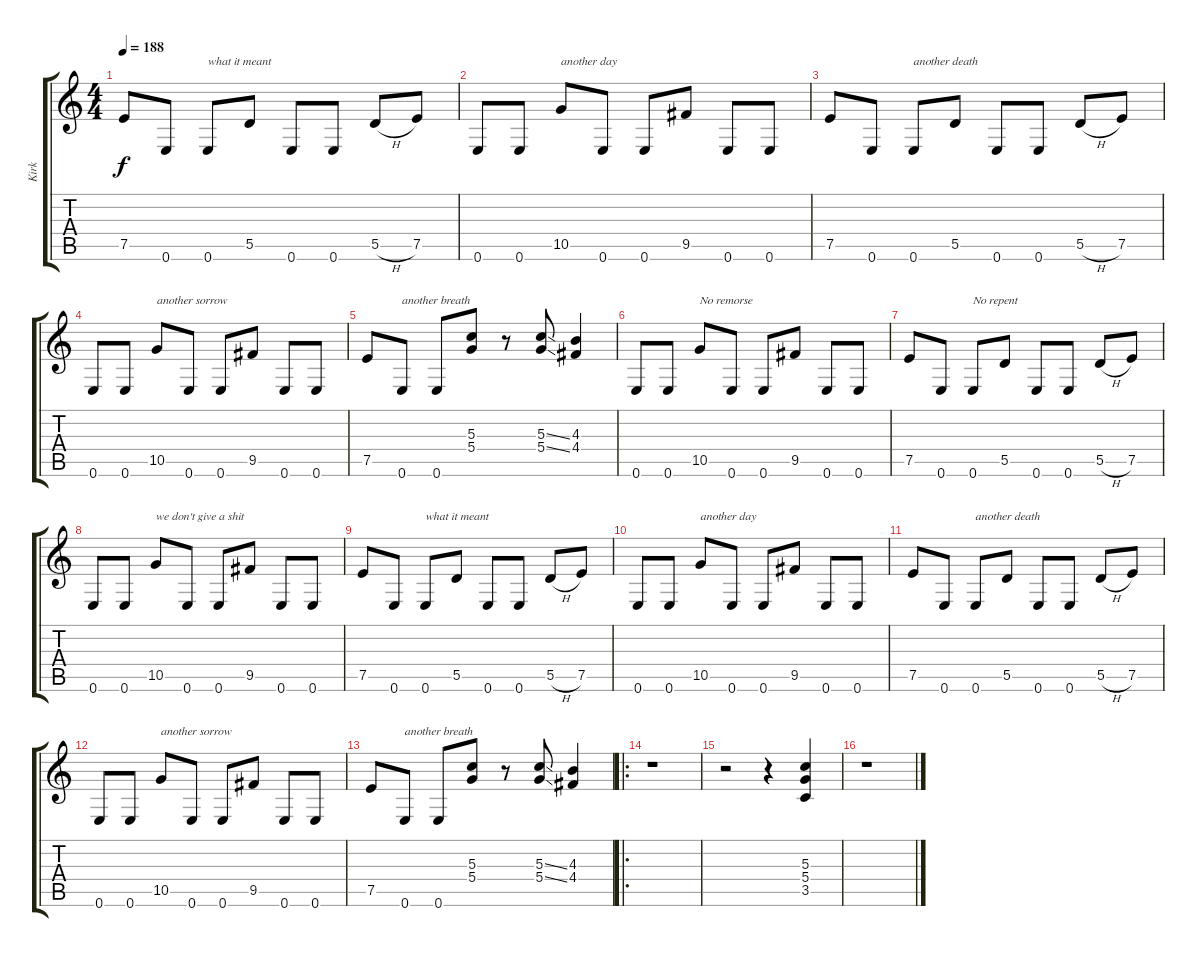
\track ("Kirk" "Kirk") {instrument distortionguitar}
\staff {score tabs}
\tuning (E4 B3 G3 D3 A2 E2) {hide}
\ts (4 4)
\tempo 188
\clef g2
\ks c
7.5.8{dy f} 0.6.8 0.6.8{txt "what it meant"} 5.5.8 0.6.8 0.6.8 5.5{h}.8 7.5.8 |
0.6.8 0.6.8 10.5.8{txt "another day"} 0.6.8 0.6.8 9.5.8 0.6.8 0.6.8 |
7.5.8 0.6.8 0.6.8{txt "another death"} 5.5.8 0.6.8 0.6.8 5.5{h}.8 7.5.8 |
0.6.8 0.6.8 10.5.8{txt "another sorrow"} 0.6.8 0.6.8 9.5.8 0.6.8 0.6.8 |
7.5.8 0.6.8{txt "another breath"} 0.6.8 (5.3 5.4).8 r.8 (5.3{ss} 5.4{ss}).8 (4.3 4.4).4 |
0.6.8 0.6.8 10.5.8{txt "No remorse"} 0.6.8 0.6.8 9.5.8 0.6.8 0.6.8 |
7.5.8 0.6.8 0.6.8{txt "No repent"} 5.5.8 0.6.8 0.6.8 5.5{h}.8 7.5.8 |
0.6.8 0.6.8 10.5.8{txt "we don't give a shit "} 0.6.8 0.6.8 9.5.8 0.6.8 0.6.8 |
7.5.8 0.6.8 0.6.8{txt "what it meant"} 5.5.8 0.6.8 0.6.8 5.5{h}.8 7.5.8 |
0.6.8 0.6.8 10.5.8{txt "another day"} 0.6.8 0.6.8 9.5.8 0.6.8 0.6.8 |
7.5.8 0.6.8 0.6.8{txt "another death"} 5.5.8 0.6.8 0.6.8 5.5{h}.8 7.5.8 |
0.6.8 0.6.8 10.5.8{txt "another sorrow"} 0.6.8 0.6.8 9.5.8 0.6.8 0.6.8 |
7.5.8 0.6.8{txt "another breath"} 0.6.8 (5.3 5.4).8 r.8 (5.3{ss} 5.4{ss}).8 (4.3 4.4).4 |
\ro
r.1 |
r.2 r.4 (5.3 5.4 3.5).4 |
r.1
